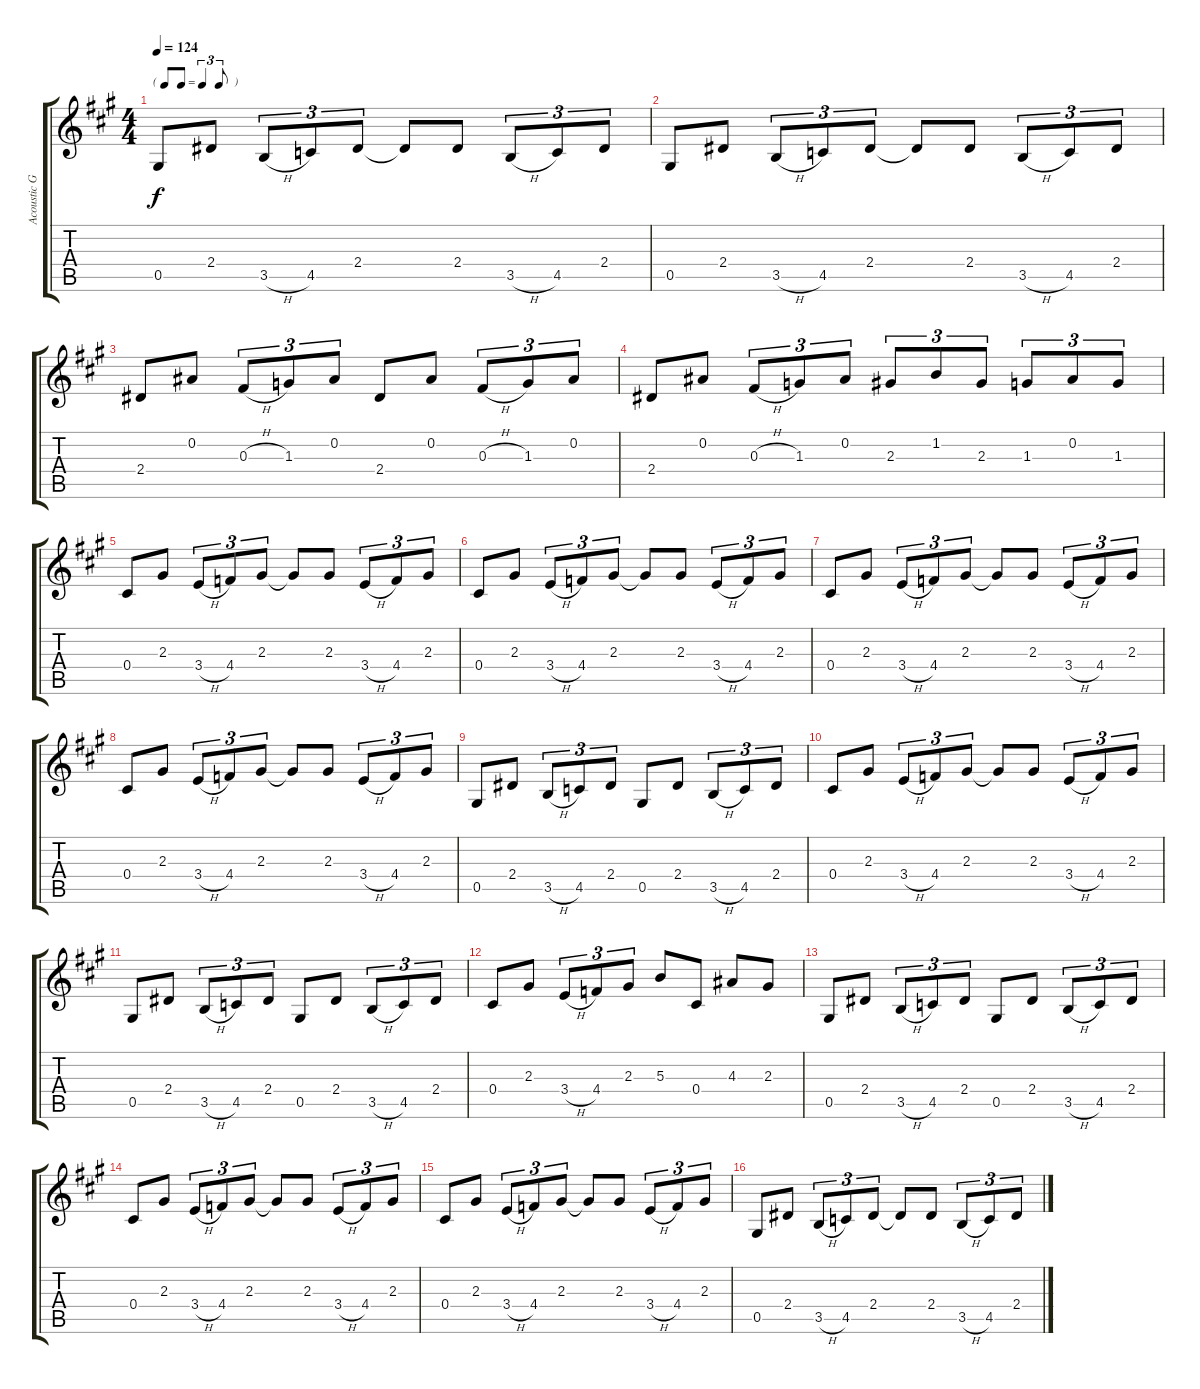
\track ("Acoustic Guitar" "Acoustic G") {instrument acousticguitarsteel}
\staff {score tabs}
\tuning (Eb4 Bb3 Gb3 Db3 Ab2 Eb2) {hide}
\ts (4 4)
\tf triplet8th
\tempo 124
\clef g2
\ks a
0.5.8{dy f} 2.4.8 3.5{h}.8{tu (3 2)} 4.5.8{tu (3 2)} 2.4.8{tu (3 2)} 2.4{t}.8 2.4.8 3.5{h}.8{tu (3 2)} 4.5.8{tu (3 2)} 2.4.8{tu (3 2)} |
0.5.8 2.4.8 3.5{h}.8{tu (3 2)} 4.5.8{tu (3 2)} 2.4.8{tu (3 2)} 2.4{t}.8 2.4.8 3.5{h}.8{tu (3 2)} 4.5.8{tu (3 2)} 2.4.8{tu (3 2)} |
2.4.8 0.2.8 0.3{h}.8{tu (3 2)} 1.3.8{tu (3 2)} 0.2.8{tu (3 2)} 2.4.8 0.2.8 0.3{h}.8{tu (3 2)} 1.3.8{tu (3 2)} 0.2.8{tu (3 2)} |
2.4.8 0.2.8 0.3{h}.8{tu (3 2)} 1.3.8{tu (3 2)} 0.2.8{tu (3 2)} 2.3.8{tu (3 2)} 1.2.8{tu (3 2)} 2.3.8{tu (3 2)} 1.3.8{tu (3 2)} 0.2.8{tu (3 2)} 1.3.8{tu (3 2)} |
0.4.8 2.3.8 3.4{h}.8{tu (3 2)} 4.4.8{tu (3 2)} 2.3.8{tu (3 2)} 2.3{t}.8 2.3.8 3.4{h}.8{tu (3 2)} 4.4.8{tu (3 2)} 2.3.8{tu (3 2)} |
0.4.8 2.3.8 3.4{h}.8{tu (3 2)} 4.4.8{tu (3 2)} 2.3.8{tu (3 2)} 2.3{t}.8 2.3.8 3.4{h}.8{tu (3 2)} 4.4.8{tu (3 2)} 2.3.8{tu (3 2)} |
0.4.8 2.3.8 3.4{h}.8{tu (3 2)} 4.4.8{tu (3 2)} 2.3.8{tu (3 2)} 2.3{t}.8 2.3.8 3.4{h}.8{tu (3 2)} 4.4.8{tu (3 2)} 2.3.8{tu (3 2)} |
0.4.8 2.3.8 3.4{h}.8{tu (3 2)} 4.4.8{tu (3 2)} 2.3.8{tu (3 2)} 2.3{t}.8 2.3.8 3.4{h}.8{tu (3 2)} 4.4.8{tu (3 2)} 2.3.8{tu (3 2)} |
0.5.8 2.4.8 3.5{h}.8{tu (3 2)} 4.5.8{tu (3 2)} 2.4.8{tu (3 2)} 0.5.8 2.4.8 3.5{h}.8{tu (3 2)} 4.5.8{tu (3 2)} 2.4.8{tu (3 2)} |
0.4.8 2.3.8 3.4{h}.8{tu (3 2)} 4.4.8{tu (3 2)} 2.3.8{tu (3 2)} 2.3{t}.8 2.3.8 3.4{h}.8{tu (3 2)} 4.4.8{tu (3 2)} 2.3.8{tu (3 2)} |
0.5.8 2.4.8 3.5{h}.8{tu (3 2)} 4.5.8{tu (3 2)} 2.4.8{tu (3 2)} 0.5.8 2.4.8 3.5{h}.8{tu (3 2)} 4.5.8{tu (3 2)} 2.4.8{tu (3 2)} |
0.4.8 2.3.8 3.4{h}.8{tu (3 2)} 4.4.8{tu (3 2)} 2.3.8{tu (3 2)} 5.3.8 0.4.8 4.3.8 2.3.8 |
0.5.8 2.4.8 3.5{h}.8{tu (3 2)} 4.5.8{tu (3 2)} 2.4.8{tu (3 2)} 0.5.8 2.4.8 3.5{h}.8{tu (3 2)} 4.5.8{tu (3 2)} 2.4.8{tu (3 2)} |
0.4.8 2.3.8 3.4{h}.8{tu (3 2)} 4.4.8{tu (3 2)} 2.3.8{tu (3 2)} 2.3{t}.8 2.3.8 3.4{h}.8{tu (3 2)} 4.4.8{tu (3 2)} 2.3.8{tu (3 2)} |
0.4.8 2.3.8 3.4{h}.8{tu (3 2)} 4.4.8{tu (3 2)} 2.3.8{tu (3 2)} 2.3{t}.8 2.3.8 3.4{h}.8{tu (3 2)} 4.4.8{tu (3 2)} 2.3.8{tu (3 2)} |
0.5.8 2.4.8 3.5{h}.8{tu (3 2)} 4.5.8{tu (3 2)} 2.4.8{tu (3 2)} 2.4{t}.8 2.4.8 3.5{h}.8{tu (3 2)} 4.5.8{tu (3 2)} 2.4.8{tu (3 2)}
